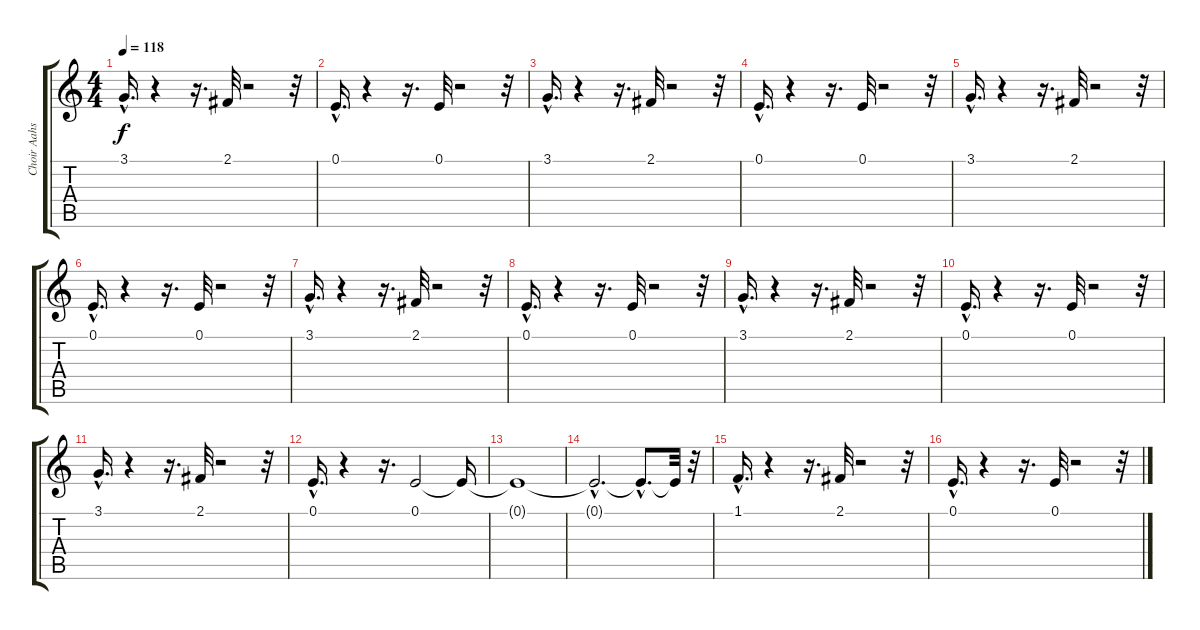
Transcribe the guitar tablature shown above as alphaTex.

\track ("Choir Aahs" "Choir Aahs") {instrument choiraahs}
\staff {score tabs}
\tuning (E4 B3 G3 D3 A2 E2) {hide}
\ts (4 4)
\tempo 118
\clef g2
\ks c
3.1{hac}.16{d dy f} r.4 r.16{d} 2.1.32 r.2 r.32 |
0.1{hac}.16{d} r.4 r.16{d} 0.1.32 r.2 r.32 |
3.1{hac}.16{d} r.4 r.16{d} 2.1.32 r.2 r.32 |
0.1{hac}.16{d} r.4 r.16{d} 0.1.32 r.2 r.32 |
3.1{hac}.16{d} r.4 r.16{d} 2.1.32 r.2 r.32 |
0.1{hac}.16{d} r.4 r.16{d} 0.1.32 r.2 r.32 |
3.1{hac}.16{d} r.4 r.16{d} 2.1.32 r.2 r.32 |
0.1{hac}.16{d} r.4 r.16{d} 0.1.32 r.2 r.32 |
3.1{hac}.16{d} r.4 r.16{d} 2.1.32 r.2 r.32 |
0.1{hac}.16{d} r.4 r.16{d} 0.1.32 r.2 r.32 |
3.1{hac}.16{d} r.4 r.16{d} 2.1.32 r.2 r.32 |
0.1{hac}.16{d} r.4 r.16{d} 0.1.2 0.1{t}.16 |
0.1{t}.1 |
0.1{hac t}.2{d} 0.1{hac t}.8{d} 0.1{t}.32 r.32 |
1.1{hac}.16{d} r.4 r.16{d} 2.1.32 r.2 r.32 |
0.1{hac}.16{d} r.4 r.16{d} 0.1.32 r.2 r.32
